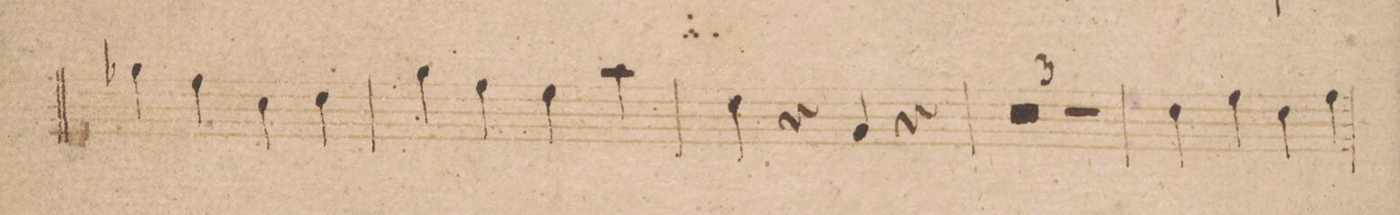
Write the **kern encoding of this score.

**kern	**dynam
*I"Trombono	*
*clefF4	*
*k[b-]	*
*met(c|)	*
*M2/2	*
4B-X\	.
4A\	.
4E\	.
4F\	.
=72	=72
4B-\	.
4A\	.
4G\	.
4c\	.
=73	=73
4F\	.
4r	.
4BB-/	.
4r	.
=74	=74
0r	.
=75	=75
=76	=76
1r	.
=77	=77
4F\	.
4A\	.
4F\	.
4A\	.
=78	=78
*-	*-
